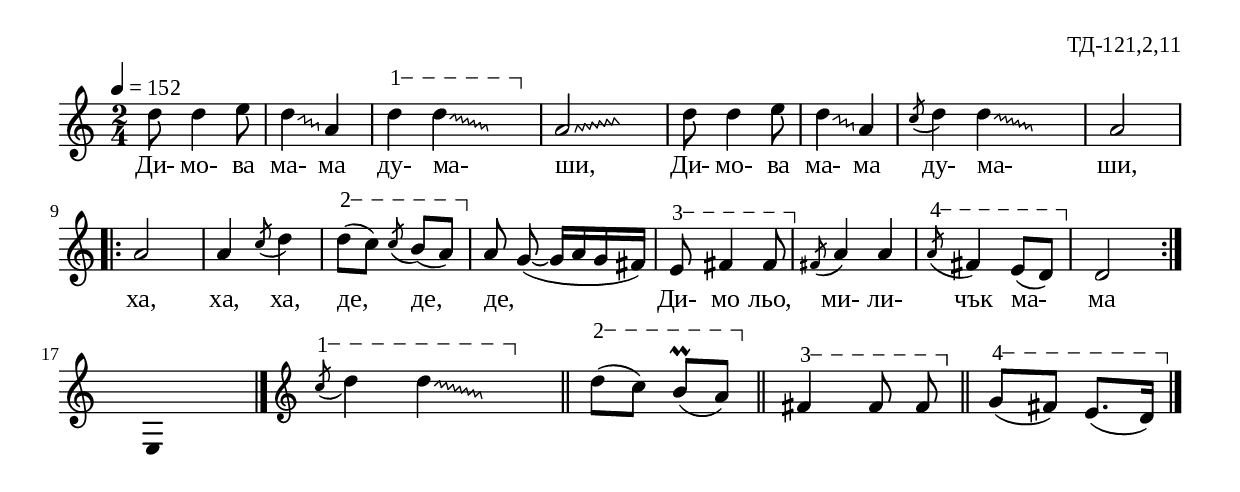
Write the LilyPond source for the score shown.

%{
TD_121_2_11
%}

\include "td-preamble.ly"

\score {
\relative c'' {
 \tempo 4 = 152
  \time 2/4
d8 d4 e8 |
\override Glissando #'style = #'zigzag
d4\glissando a | 
\set Score.measureLength = #(ly:make-moment 3 4)
\varA
d4\startTextSpan \noteFi d\glissando \hideNotes a4\stopTextSpan \unHideNotes |
a2\glissando \hideNotes c4 \unHideNotes |
\set Score.measureLength = #(ly:make-moment 2 4)
d8 d4 e8 | d4\glissando a | 
\set Score.measureLength = #(ly:make-moment 3 4)
\acciaccatura c8 d4 \noteFi d\glissando \hideNotes a4 \unHideNotes |
\set Score.measureLength = #(ly:make-moment 2 4)
a2
\break
\bar "|:" 
a2 | a4 \acciaccatura c8 d4 | 
\varB
d8\startTextSpan( c) \acciaccatura c8 b( a\stopTextSpan) |
a8\noBeam g\noBeam~( g16[ a g fis]) | 
\varC
e8\startTextSpan fis4 fis8\stopTextSpan | 
\acciaccatura fis8 a4 a |
\varD
\acciaccatura a8\startTextSpan fis4 e8( d\stopTextSpan) | 
d2 
 \bar ":|" 
 \break 
 s8 \fixB e,4 \fixC s8
 \bar "|."
\endm
\varA
\set Score.measureLength = #(ly:make-moment 3 4)
\acciaccatura c''8\startTextSpan d4 d\glissando \hideNotes a4\stopTextSpan \unHideNotes 
\set Score.measureLength = #(ly:make-moment 2 4)
\bar "||"
\varB
d8\startTextSpan( c) b\prall( a\stopTextSpan) \bar "||"
\varC
fis4\startTextSpan fis8\noBeam fis\stopTextSpan \bar "||" 
\varD
g8\startTextSpan([ fis)] e8.( d16\stopTextSpan)
 \bar "|."
}
\addlyrics { Ди- мо- ва ма- ма ду- ма- " " ши, " " Ди- мо- ва ма- ма ду- ма- " " ши, 
ха, ха, ха, де, де, де, " " Ди- мо льо, ми- ли- чък ма- ма }
%
\layout {
  indent = #0
  line-width = 190\mm
  ragged-right=##f
}
%
\midi { 
	\context {
		\Score
		tempoWholesPerMinute = #(ly:make-moment 152 4)
		}
	}
}
%
\header{
  opus = "ТД-121,2,11"
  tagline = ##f
}


